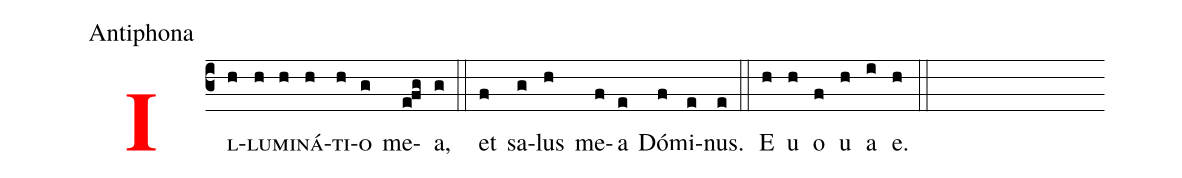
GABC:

office-part: Antiphona;
%%
<v>\bf\textcolor{red}{I}</v><v>\sc{l}</v>(c3h)<v>\sc{lu}</v>(h)<v>\sc{mi}</v>(h)<v>\sc{ná}</v>(h)<v>\sc{ti}</v>(h)<v>\sc{o}</v>(g) me(e!fg)a,(g)
 (::) et(f) sa(g)lus(h) me(f)a(e) Dó(f)mi(e)nus.(e)
 (::) E(h) u(h) o(f) u(h) a(i) e.(h) (::)
